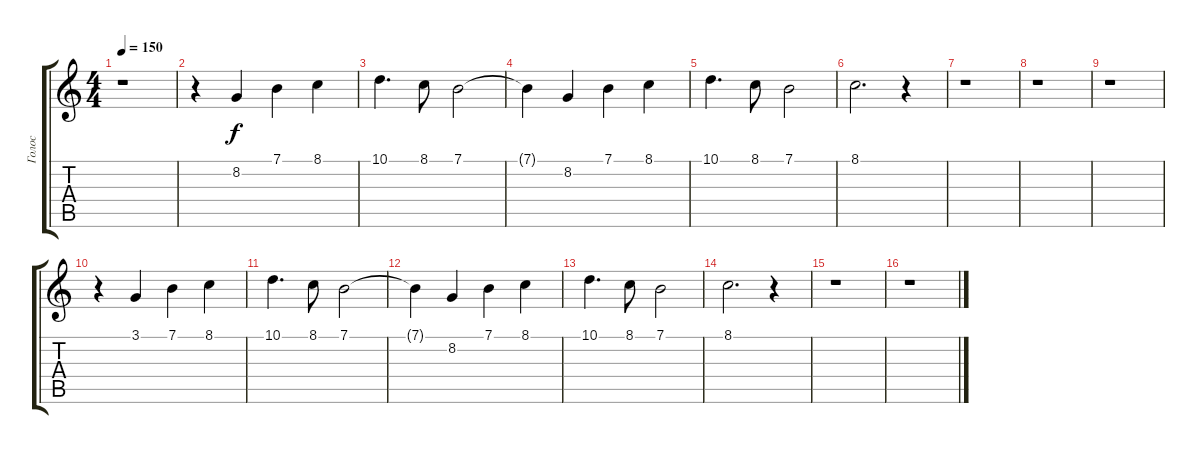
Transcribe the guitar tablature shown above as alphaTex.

\track ("Голос" "Голос") {instrument viola}
\staff {score tabs}
\tuning (E4 B3 G3 D3 A2 E2) {hide}
\ts (4 4)
\tempo 150
\clef g2
\ks c
r.1{dy f} |
r.4 8.2.4 7.1.4 8.1.4 |
10.1.4{d} 8.1.8 7.1.2 |
7.1{t}.4 8.2.4 7.1.4 8.1.4 |
10.1.4{d} 8.1.8 7.1.2 |
8.1.2{d} r.4 |
r.1 |
r.1 |
r.1 |
r.4 3.1.4 7.1.4 8.1.4 |
10.1.4{d} 8.1.8 7.1.2 |
7.1{t}.4 8.2.4 7.1.4 8.1.4 |
10.1.4{d} 8.1.8 7.1.2 |
8.1.2{d} r.4 |
r.1 |
r.1
